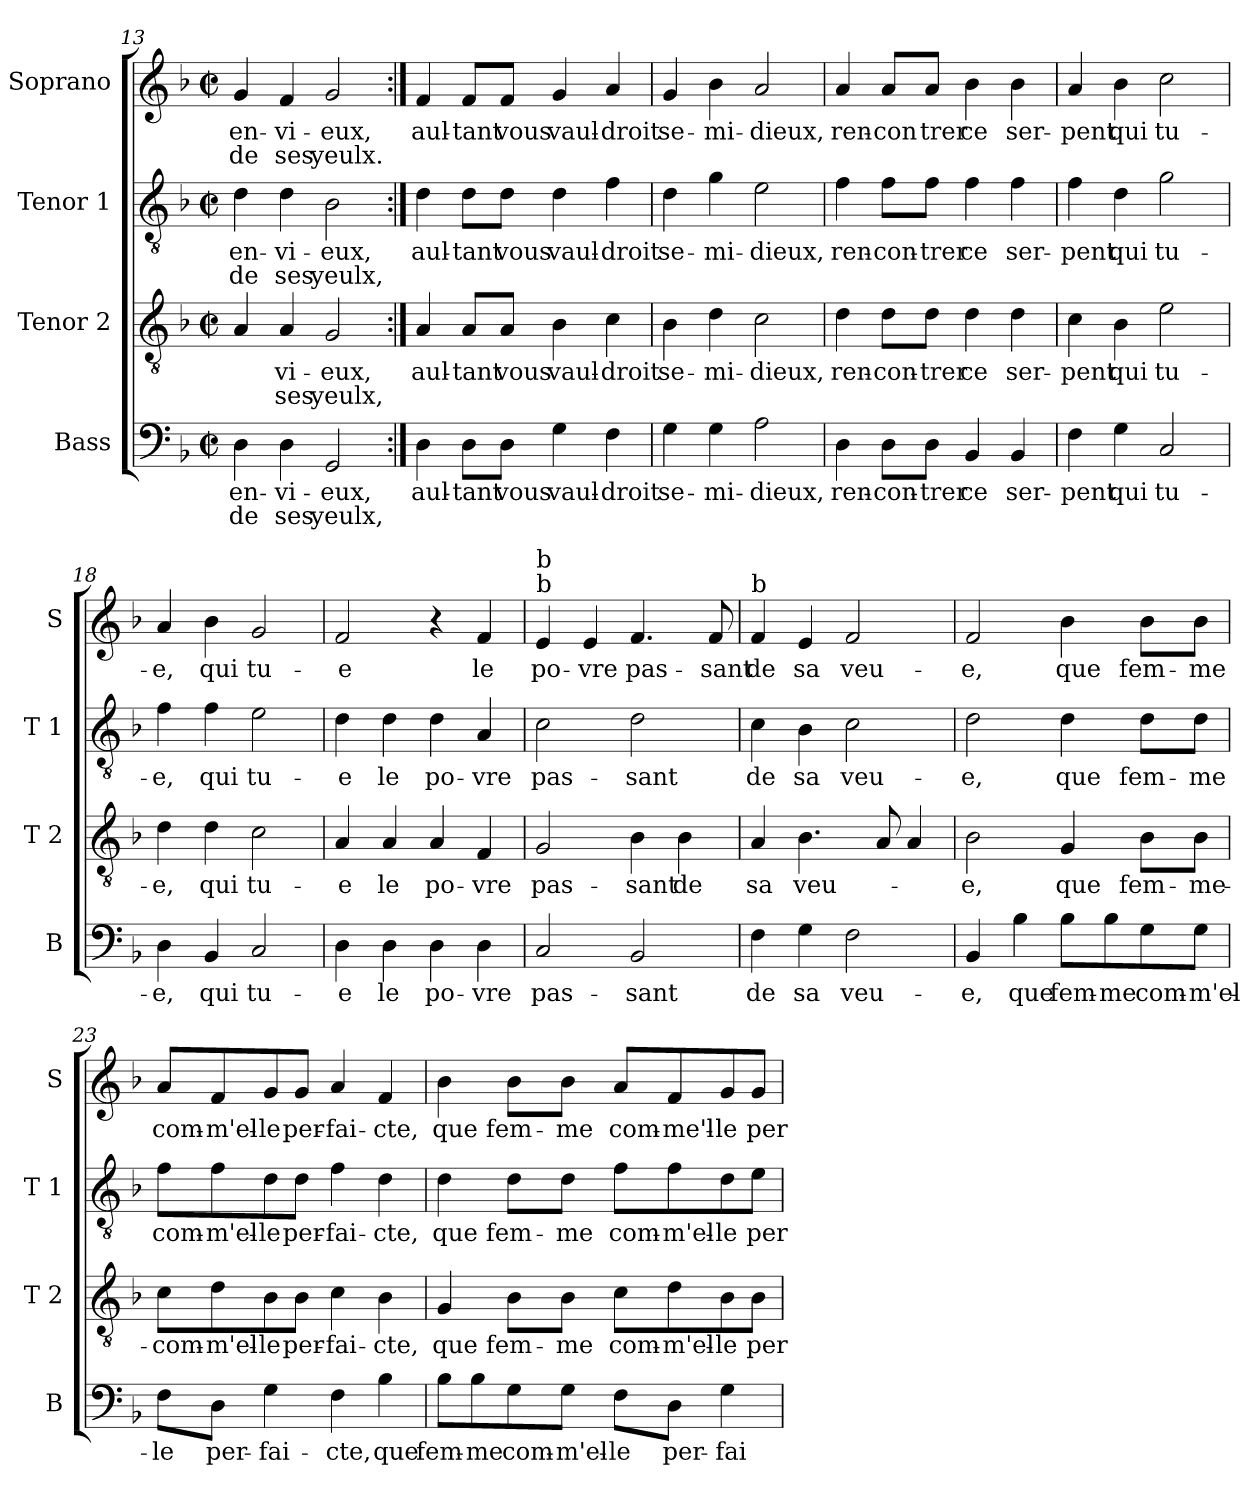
**kern	**text	**text	**kern	**text	**text	**kern	**text	**text	**kern	**text	**text
*part4	*part4	*part4	*part3	*part3	*part3	*part2	*part2	*part2	*part1	*part1	*part1
*staff4	*staff4	*staff4	*staff3	*staff3	*staff3	*staff2	*staff2	*staff2	*staff1	*staff1	*staff1
*I"Bass	*	*	*I"Tenor 2	*	*	*I"Tenor 1	*	*	*I"Soprano	*	*
*I'B	*	*	*I'T 2	*	*	*I'T 1	*	*	*I'S	*	*
*clefF4	*	*	*clefGv2	*	*	*clefGv2	*	*	*clefG2	*	*
*k[b-]	*	*	*k[b-]	*	*	*k[b-]	*	*	*k[b-]	*	*
*F:	*	*	*F:	*	*	*F:	*	*	*F:	*	*
*M2/2	*	*	*M2/2	*	*	*M2/2	*	*	*M2/2	*	*
*met(c|)	*	*	*met(c|)	*	*	*met(c|)	*	*	*met(c|)	*	*
=13	=13	=13	=13	=13	=13	=13	=13	=13	=13	=13	=13
!	!LO:LY:b	!LO:LY:b	!	!	!	!	!LO:LY:b	!LO:LY:b	!	!LO:LY:b	!LO:LY:b
4D\	en-	de	4A/	.	.	4d\	en-	de	4g/	en-	de
!	!LO:LY:b	!LO:LY:b	!	!LO:LY:b	!LO:LY:b	!	!LO:LY:b	!LO:LY:b	!	!LO:LY:b	!LO:LY:b
4D\	-vi-	ses	4A/	-vi-	ses	4d\	-vi-	ses	4f/	-vi-	ses
!	!LO:LY:b	!LO:LY:b	!	!LO:LY:b	!LO:LY:b	!	!LO:LY:b	!LO:LY:b	!	!LO:LY:b	!LO:LY:b
2GG/	-eux,	yeulx,	2G/	-eux,	yeulx,	2B-\	-eux,	yeulx,	2g/	-eux,	yeulx.
=14:|!	=14:|!	=14:|!	=14:|!	=14:|!	=14:|!	=14:|!	=14:|!	=14:|!	=14:|!	=14:|!	=14:|!
!	!LO:LY:b	!	!	!LO:LY:b	!	!	!LO:LY:b	!	!	!LO:LY:b	!
4D\	aul-	.	4A/	aul-	.	4d\	aul-	.	4f/	aul-	.
!	!LO:LY:b	!	!	!LO:LY:b	!	!	!LO:LY:b	!	!	!LO:LY:b	!
8D\L	-tant	.	8A/L	-tant	.	8d\L	-tant	.	8f/L	-tant	.
!	!LO:LY:b	!	!	!LO:LY:b	!	!	!LO:LY:b	!	!	!LO:LY:b	!
8D\J	vous	.	8A/J	vous	.	8d\J	vous	.	8f/J	vous	.
!	!LO:LY:b	!	!	!LO:LY:b	!	!	!LO:LY:b	!	!	!LO:LY:b	!
4G\	vaul-	.	4B-\	vaul-	.	4d\	vaul-	.	4g/	vaul-	.
!	!LO:LY:b	!	!	!LO:LY:b	!	!	!LO:LY:b	!	!	!LO:LY:b	!
4F\	-droit	.	4c\	-droit	.	4f\	-droit	.	4a/	-droit	.
!!LO:LB:g=z
=15	=15	=15	=15	=15	=15	=15	=15	=15	=15	=15	=15
!	!LO:LY:b	!	!	!LO:LY:b	!	!	!LO:LY:b	!	!	!LO:LY:b	!
4G\	se-	.	4B-\	se-	.	4d\	se-	.	4g/	se-	.
!	!LO:LY:b	!	!	!LO:LY:b	!	!	!LO:LY:b	!	!	!LO:LY:b	!
4G\	-mi-	.	4d\	-mi-	.	4g\	-mi-	.	4b-\	-mi-	.
!	!LO:LY:b	!	!	!LO:LY:b	!	!	!LO:LY:b	!	!	!LO:LY:b	!
2A\	-dieux,	.	2c\	-dieux,	.	2e\	-dieux,	.	2a/	-dieux,	.
=16	=16	=16	=16	=16	=16	=16	=16	=16	=16	=16	=16
!	!LO:LY:b	!	!	!LO:LY:b	!	!	!LO:LY:b	!	!	!LO:LY:b	!
4D\	ren-	.	4d\	ren-	.	4f\	ren-	.	4a/	ren-	.
!	!LO:LY:b	!	!	!LO:LY:b	!	!	!LO:LY:b	!	!	!LO:LY:b	!
8D\L	-con-	.	8d\L	-con-	.	8f\L	-con-	.	8a/L	-con	.
!	!LO:LY:b	!	!	!LO:LY:b	!	!	!LO:LY:b	!	!	!LO:LY:b	!
8D\J	-trer	.	8d\J	-trer	.	8f\J	-trer	.	8a/J	trer	.
!	!LO:LY:b	!	!	!LO:LY:b	!	!	!LO:LY:b	!	!	!LO:LY:b	!
4BB-/	ce	.	4d\	ce	.	4f\	ce	.	4b-\	ce	.
!	!LO:LY:b	!	!	!LO:LY:b	!	!	!LO:LY:b	!	!	!LO:LY:b	!
4BB-/	ser-	.	4d\	ser-	.	4f\	ser-	.	4b-\	ser-	.
=17	=17	=17	=17	=17	=17	=17	=17	=17	=17	=17	=17
!	!LO:LY:b	!	!	!LO:LY:b	!	!	!LO:LY:b	!	!	!LO:LY:b	!
4F\	-pent	.	4c\	-pent	.	4f\	-pent	.	4a/	-pent	.
!	!LO:LY:b	!	!	!LO:LY:b	!	!	!LO:LY:b	!	!	!LO:LY:b	!
4G\	qui	.	4B-\	qui	.	4d\	qui	.	4b-\	qui	.
!	!LO:LY:b	!	!	!LO:LY:b	!	!	!LO:LY:b	!	!	!LO:LY:b	!
2C/	tu-	.	2e\	tu-	.	2g\	tu-	.	2cc\	tu-	.
=18	=18	=18	=18	=18	=18	=18	=18	=18	=18	=18	=18
!	!LO:LY:b	!	!	!LO:LY:b	!	!	!LO:LY:b	!	!	!LO:LY:b	!
4D\	-e,	.	4d\	-e,	.	4f\	-e,	.	4a/	-e,	.
!	!LO:LY:b	!	!	!LO:LY:b	!	!	!LO:LY:b	!	!	!LO:LY:b	!
4BB-/	qui	.	4d\	qui	.	4f\	qui	.	4b-\	qui	.
!	!LO:LY:b	!	!	!LO:LY:b	!	!	!LO:LY:b	!	!	!LO:LY:b	!
2C/	tu-	.	2c\	tu-	.	2e\	tu-	.	2g/	tu-	.
=19	=19	=19	=19	=19	=19	=19	=19	=19	=19	=19	=19
!	!LO:LY:b	!	!	!LO:LY:b	!	!	!LO:LY:b	!	!	!LO:LY:b	!
4D\	-e	.	4A/	-e	.	4d\	-e	.	2f/	-e	.
!	!LO:LY:b	!	!	!LO:LY:b	!	!	!LO:LY:b	!	!	!	!
4D\	le	.	4A/	le	.	4d\	le	.	.	.	.
!	!LO:LY:b	!	!	!LO:LY:b	!	!	!LO:LY:b	!	!	!	!
4D\	po-	.	4A/	po-	.	4d\	po-	.	4r	.	.
!	!LO:LY:b	!	!	!LO:LY:b	!	!	!LO:LY:b	!	!	!LO:LY:b	!
4D\	-vre	.	4F/	-vre	.	4A/	-vre	.	4f/	le	.
=20	=20	=20	=20	=20	=20	=20	=20	=20	=20	=20	=20
!	!	!	!	!	!	!	!	!	!LO:TX:a:t=b	!	!
!	!	!	!	!	!	!	!	!	!LO:TX:a:t=b	!	!
!	!LO:LY:b	!	!	!LO:LY:b	!	!	!LO:LY:b	!	!	!LO:LY:b	!
2C/	pas-	.	2G/	pas-	.	2c\	pas-	.	4e/	po-	.
!	!	!	!	!	!	!	!	!	!	!LO:LY:b	!
.	.	.	.	.	.	.	.	.	4e/	-vre	.
!	!LO:LY:b	!	!	!LO:LY:b	!	!	!LO:LY:b	!	!	!LO:LY:b	!
2BB-/	-sant	.	4B-\	-sant	.	2d\	-sant	.	4.f/	pas-	.
!	!	!	!	!LO:LY:b	!	!	!	!	!	!	!
.	.	.	4B-\	de	.	.	.	.	.	.	.
!	!	!	!	!	!	!	!	!	!	!LO:LY:b	!
.	.	.	.	.	.	.	.	.	8f/	-sant	.
!!LO:LB:g=z
=21	=21	=21	=21	=21	=21	=21	=21	=21	=21	=21	=21
!	!	!	!	!	!	!	!	!	!LO:TX:a:t=b	!	!
!	!LO:LY:b	!	!	!LO:LY:b	!	!	!LO:LY:b	!	!	!LO:LY:b	!
4F\	de	.	4A/	sa	.	4c\	de	.	4f/	de	.
!	!LO:LY:b	!	!	!LO:LY:b	!	!	!LO:LY:b	!	!	!LO:LY:b	!
4G\	sa	.	4.B-\	veu-	.	4B-\	sa	.	4e/	sa	.
!	!LO:LY:b	!	!	!	!	!	!LO:LY:b	!	!	!LO:LY:b	!
2F\	veu-	.	.	.	.	2c\	veu-	.	2f/	veu-	.
.	.	.	8A/	.	.	.	.	.	.	.	.
.	.	.	4A/	.	.	.	.	.	.	.	.
=22	=22	=22	=22	=22	=22	=22	=22	=22	=22	=22	=22
!	!LO:LY:b	!	!	!LO:LY:b	!	!	!LO:LY:b	!	!	!LO:LY:b	!
4BB-/	-e,	.	2B-\	-e,	.	2d\	-e,	.	2f/	-e,	.
!	!LO:LY:b	!	!	!	!	!	!	!	!	!	!
4B-\	que	.	.	.	.	.	.	.	.	.	.
!	!LO:LY:b	!	!	!LO:LY:b	!	!	!LO:LY:b	!	!	!LO:LY:b	!
8B-\L	fem-	.	4G/	que	.	4d\	que	.	4b-\	que	.
!	!LO:LY:b	!	!	!	!	!	!	!	!	!	!
8B-\	-me	.	.	.	.	.	.	.	.	.	.
!	!LO:LY:b	!	!	!LO:LY:b	!	!	!LO:LY:b	!	!	!LO:LY:b	!
8G\	com-	.	8B-\L	fem-	.	8d\L	fem-	.	8b-\L	fem-	.
!	!LO:LY:b	!	!	!LO:LY:b	!	!	!LO:LY:b	!	!	!LO:LY:b	!
8G\J	-m'el-	.	8B-\J	-me-	.	8d\J	-me	.	8b-\J	-me	.
=23	=23	=23	=23	=23	=23	=23	=23	=23	=23	=23	=23
!	!LO:LY:b	!	!	!LO:LY:b	!	!	!LO:LY:b	!	!	!LO:LY:b	!
8F\L	-le	.	8c\L	-com-	.	8f\L	com-	.	8a/L	com-	.
!	!LO:LY:b	!	!	!LO:LY:b	!	!	!LO:LY:b	!	!	!LO:LY:b	!
8D\J	per-	.	8d\	-m'el-	.	8f\	-m'el-	.	8f/	-m'el-	.
!	!LO:LY:b	!	!	!LO:LY:b	!	!	!LO:LY:b	!	!	!LO:LY:b	!
4G\	-fai-	.	8B-\	-le	.	8d\	-le	.	8g/	-le	.
!	!	!	!	!LO:LY:b	!	!	!LO:LY:b	!	!	!LO:LY:b	!
.	.	.	8B-\J	per-	.	8d\J	per-	.	8g/J	per-	.
!	!LO:LY:b	!	!	!LO:LY:b	!	!	!LO:LY:b	!	!	!LO:LY:b	!
4F\	-cte,	.	4c\	-fai-	.	4f\	-fai-	.	4a/	-fai-	.
!	!LO:LY:b	!	!	!LO:LY:b	!	!	!LO:LY:b	!	!	!LO:LY:b	!
4B-\	que	.	4B-\	-cte,	.	4d\	-cte,	.	4f/	-cte,	.
=24	=24	=24	=24	=24	=24	=24	=24	=24	=24	=24	=24
!	!LO:LY:b	!	!	!LO:LY:b	!	!	!LO:LY:b	!	!	!LO:LY:b	!
8B-\L	fem-	.	4G/	que	.	4d\	que	.	4b-\	que	.
!	!LO:LY:b	!	!	!	!	!	!	!	!	!	!
8B-\	-me	.	.	.	.	.	.	.	.	.	.
!	!LO:LY:b	!	!	!LO:LY:b	!	!	!LO:LY:b	!	!	!LO:LY:b	!
8G\	com-	.	8B-\L	fem-	.	8d\L	fem-	.	8b-\L	fem-	.
!	!LO:LY:b	!	!	!LO:LY:b	!	!	!LO:LY:b	!	!	!LO:LY:b	!
8G\J	-m'el-	.	8B-\J	-me	.	8d\J	-me	.	8b-\J	-me	.
!	!LO:LY:b	!	!	!LO:LY:b	!	!	!LO:LY:b	!	!	!LO:LY:b	!
8F\L	-le	.	8c\L	com-	.	8f\L	com-	.	8a/L	com-	.
!	!LO:LY:b	!	!	!LO:LY:b	!	!	!LO:LY:b	!	!	!LO:LY:b	!
8D\J	per-	.	8d\	-m'el-	.	8f\	-m'el-	.	8f/	-me'l-	.
!	!LO:LY:b	!	!	!LO:LY:b	!	!	!LO:LY:b	!	!	!LO:LY:b	!
4G\	-fai-	.	8B-\	-le	.	8d\	-le	.	8g/	-le	.
!	!	!	!	!LO:LY:b	!	!	!LO:LY:b	!	!	!LO:LY:b	!
.	.	.	8B-\J	per-	.	8e\J	per-	.	8g/J	per-	.
=	=	=	=	=	=	=	=	=	=	=	=
*-	*-	*-	*-	*-	*-	*-	*-	*-	*-	*-	*-
